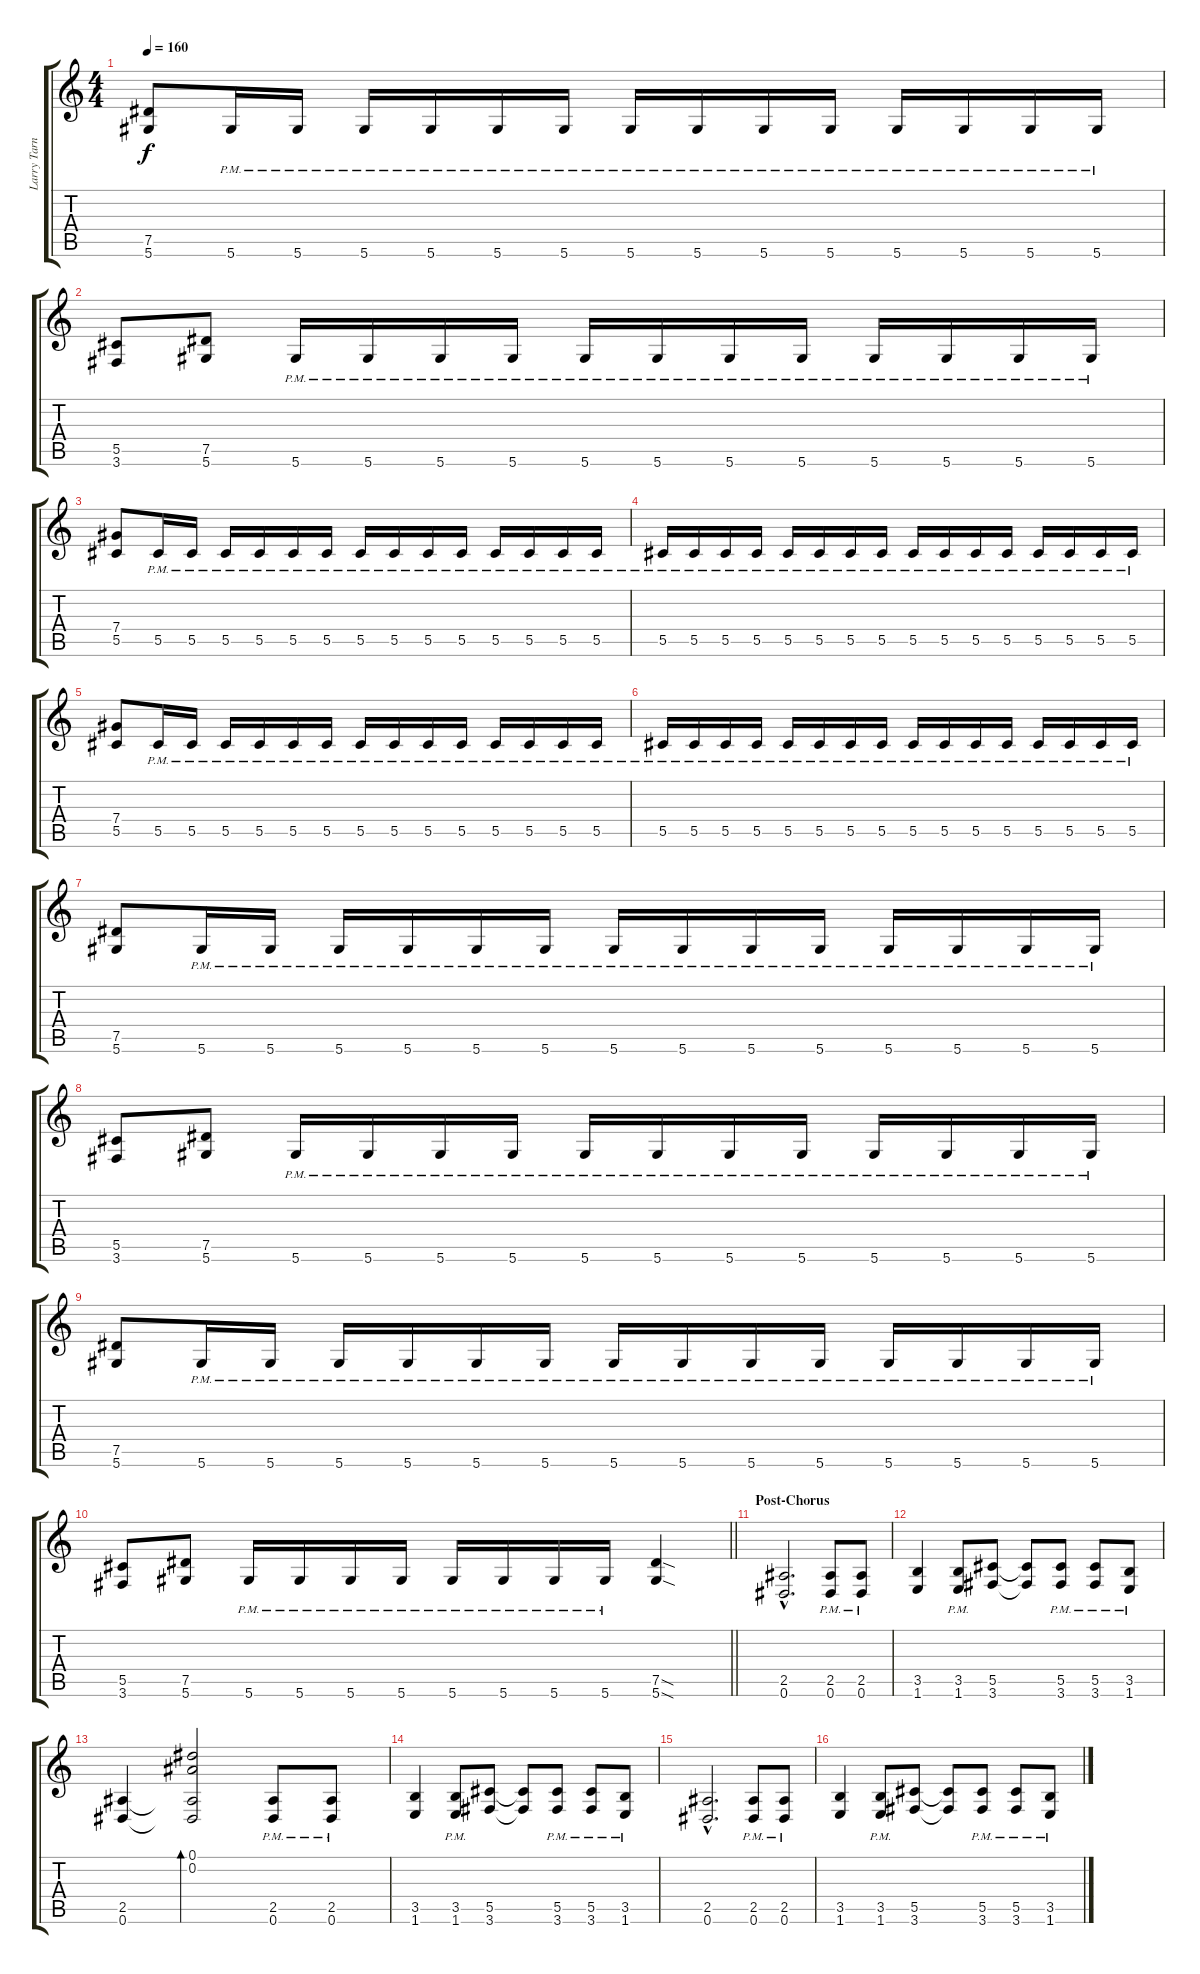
\track ("Larry Tarnowski" "Larry Tarn") {instrument distortionguitar}
\staff {score tabs}
\tuning (Eb4 Bb3 Gb3 Db3 Ab2 Eb2) {hide}
\ts (4 4)
\tempo 160
\clef g2
\ks c
(7.5 5.6).8{dy f} 5.6{pm}.16 5.6{pm}.16 5.6{pm}.16 5.6{pm}.16 5.6{pm}.16 5.6{pm}.16 5.6{pm}.16 5.6{pm}.16 5.6{pm}.16 5.6{pm}.16 5.6{pm}.16 5.6{pm}.16 5.6{pm}.16 5.6{pm}.16 |
(5.5 3.6).8 (7.5 5.6).8 5.6{pm}.16 5.6{pm}.16 5.6{pm}.16 5.6{pm}.16 5.6{pm}.16 5.6{pm}.16 5.6{pm}.16 5.6{pm}.16 5.6{pm}.16 5.6{pm}.16 5.6{pm}.16 5.6{pm}.16 |
(7.4 5.5).8 5.5{pm}.16 5.5{pm}.16 5.5{pm}.16 5.5{pm}.16 5.5{pm}.16 5.5{pm}.16 5.5{pm}.16 5.5{pm}.16 5.5{pm}.16 5.5{pm}.16 5.5{pm}.16 5.5{pm}.16 5.5{pm}.16 5.5{pm}.16 |
5.5{pm}.16 5.5{pm}.16 5.5{pm}.16 5.5{pm}.16 5.5{pm}.16 5.5{pm}.16 5.5{pm}.16 5.5{pm}.16 5.5{pm}.16 5.5{pm}.16 5.5{pm}.16 5.5{pm}.16 5.5{pm}.16 5.5{pm}.16 5.5{pm}.16 5.5{pm}.16 |
(7.4 5.5).8 5.5{pm}.16 5.5{pm}.16 5.5{pm}.16 5.5{pm}.16 5.5{pm}.16 5.5{pm}.16 5.5{pm}.16 5.5{pm}.16 5.5{pm}.16 5.5{pm}.16 5.5{pm}.16 5.5{pm}.16 5.5{pm}.16 5.5{pm}.16 |
5.5{pm}.16 5.5{pm}.16 5.5{pm}.16 5.5{pm}.16 5.5{pm}.16 5.5{pm}.16 5.5{pm}.16 5.5{pm}.16 5.5{pm}.16 5.5{pm}.16 5.5{pm}.16 5.5{pm}.16 5.5{pm}.16 5.5{pm}.16 5.5{pm}.16 5.5{pm}.16 |
(7.5 5.6).8 5.6{pm}.16 5.6{pm}.16 5.6{pm}.16 5.6{pm}.16 5.6{pm}.16 5.6{pm}.16 5.6{pm}.16 5.6{pm}.16 5.6{pm}.16 5.6{pm}.16 5.6{pm}.16 5.6{pm}.16 5.6{pm}.16 5.6{pm}.16 |
(5.5 3.6).8 (7.5 5.6).8 5.6{pm}.16 5.6{pm}.16 5.6{pm}.16 5.6{pm}.16 5.6{pm}.16 5.6{pm}.16 5.6{pm}.16 5.6{pm}.16 5.6{pm}.16 5.6{pm}.16 5.6{pm}.16 5.6{pm}.16 |
(7.5 5.6).8 5.6{pm}.16 5.6{pm}.16 5.6{pm}.16 5.6{pm}.16 5.6{pm}.16 5.6{pm}.16 5.6{pm}.16 5.6{pm}.16 5.6{pm}.16 5.6{pm}.16 5.6{pm}.16 5.6{pm}.16 5.6{pm}.16 5.6{pm}.16 |
\barLineRight lightlight
(5.5 3.6).8 (7.5 5.6).8 5.6{pm}.16 5.6{pm}.16 5.6{pm}.16 5.6{pm}.16 5.6{pm}.16 5.6{pm}.16 5.6{pm}.16 5.6{pm}.16 (7.5{sod} 5.6{sod}).4 |
\section ("" "Post-Chorus")
(2.5{hac} 0.6{hac}).2{d} (2.5{pm} 0.6{pm}).8 (2.5{pm} 0.6{pm}).8 |
(3.5 1.6).4 (3.5{pm} 1.6{pm}).8 (5.5 3.6).8 (5.5{t} 3.6{t}).8 (5.5{pm} 3.6{pm}).8 (5.5{pm} 3.6{pm}).8 (3.5{pm} 1.6{pm}).8 |
(2.5 0.6).4 (0.1 0.2 2.5{t} 0.6{t}).2{bd 120} (2.5{pm} 0.6{pm}).8 (2.5{pm} 0.6{pm}).8 |
(3.5 1.6).4 (3.5{pm} 1.6{pm}).8 (5.5 3.6).8 (5.5{t} 3.6{t}).8 (5.5{pm} 3.6{pm}).8 (5.5{pm} 3.6{pm}).8 (3.5{pm} 1.6{pm}).8 |
(2.5{hac} 0.6{hac}).2{d} (2.5{pm} 0.6{pm}).8 (2.5{pm} 0.6{pm}).8 |
(3.5 1.6).4 (3.5{pm} 1.6{pm}).8 (5.5 3.6).8 (5.5{t} 3.6{t}).8 (5.5{pm} 3.6{pm}).8 (5.5{pm} 3.6{pm}).8 (3.5{pm} 1.6{pm}).8
